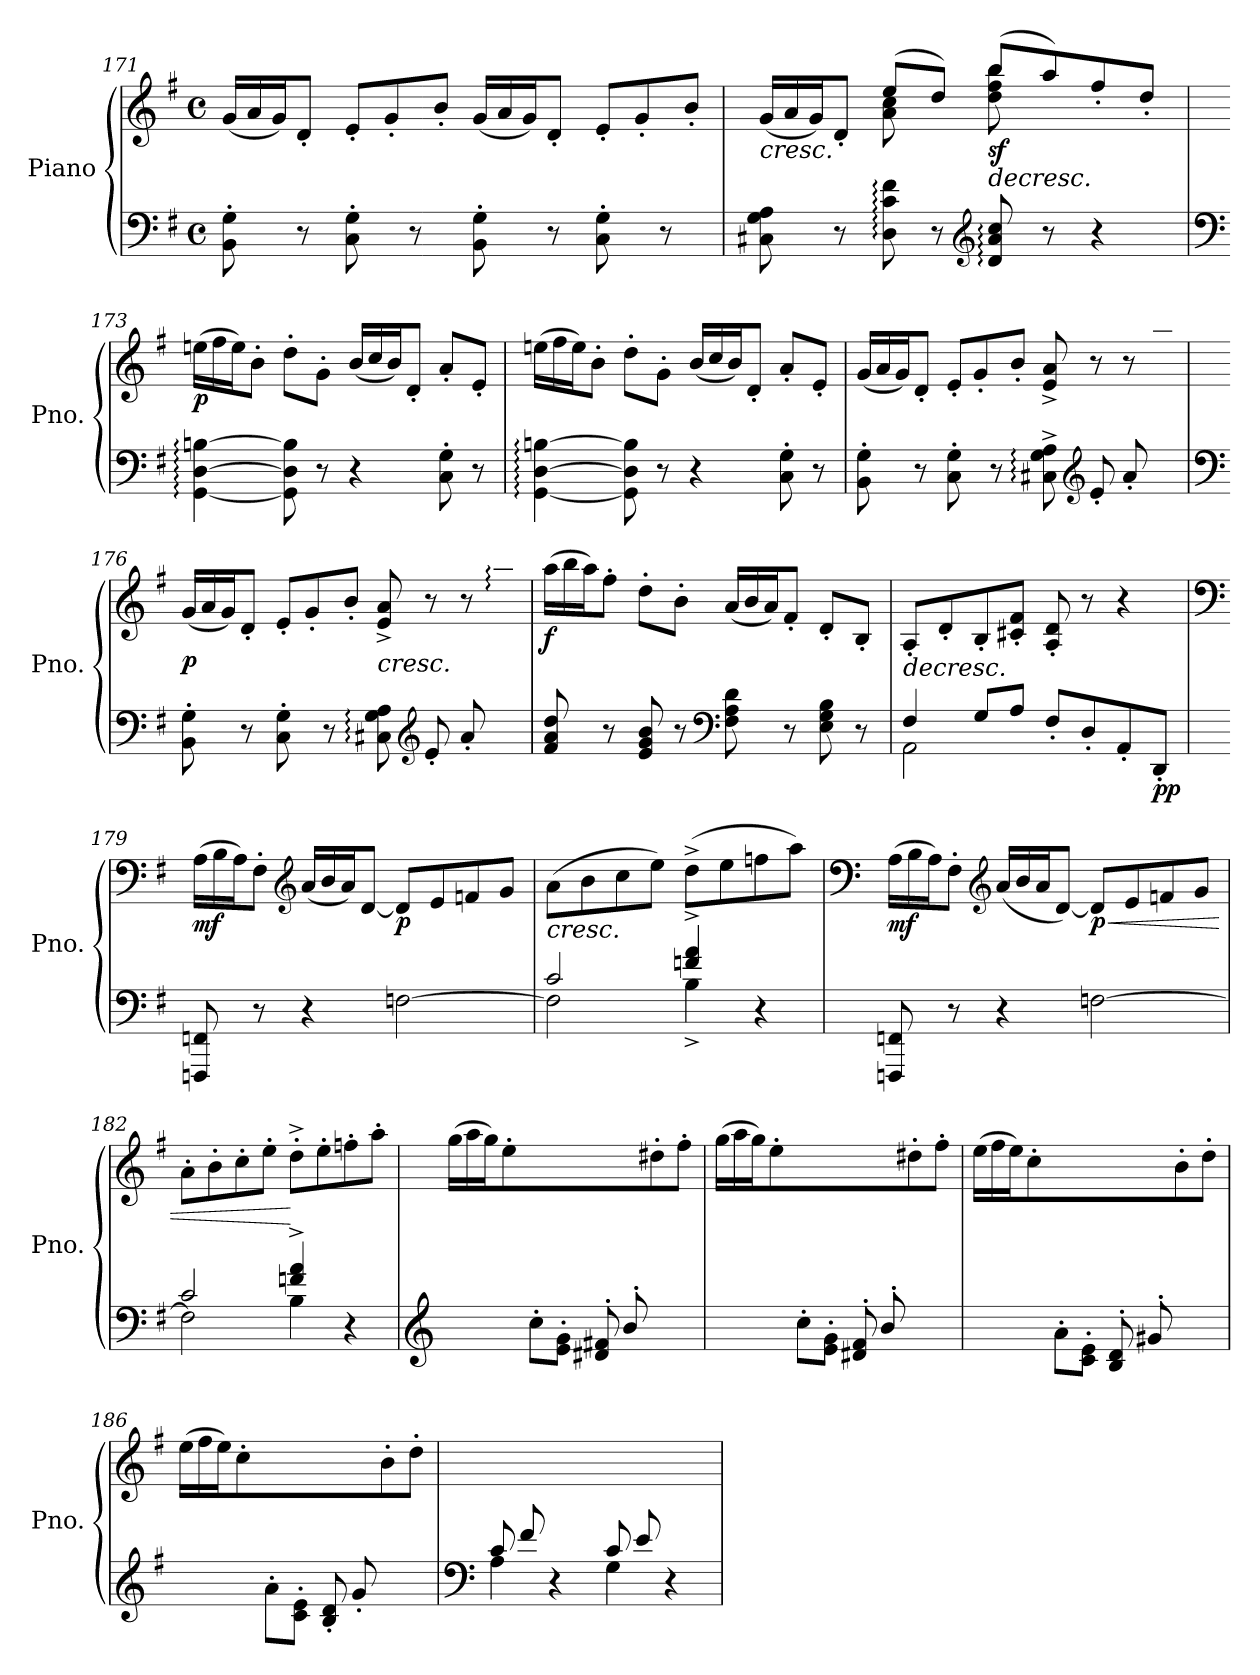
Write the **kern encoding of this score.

**kern	**kern	**dynam
*part1	*part1	*part1
*staff2	*staff1	*staff1/2
*I"Piano	*	*
*I'Pno.	*	*
!!LO:LB:g=z
*clefF4	*clefG2	*
*k[f#]	*k[f#]	*
*M4/4	*M4/4	*
*met(c)	*met(c)	*
*	*Xtuplet	*
=171	=171	=171
8BB\' 8G\'	(24g/LL	.
.	24a/	.
.	24g/J)	.
8r	8d'/J	.
8C\' 8G\'	12e'/L	.
.	12g'/	.
8r	.	.
.	12b'/J	.
8BB\' 8G\'	(24g/LL	.
.	24a/	.
.	24g/J)	.
8r	8d'/J	.
8C\' 8G\'	12e'/L	.
.	12g'/	.
8r	.	.
.	12b'/J	.
=172	=172	=172
!	!	!LO:HP:b
*	*^	*
8C#X\ 8G\ 8A\	(24g/LL	4ryy	<
.	24a/	.	.
.	24g/J)	.	.
8r	8d'/J	.	.
8D\: 8c\: 8f#\:	(8ee/L	8a\ 8cc\	.
8r	8dd/J)	8ryy	.
*clefG2	*	*	*
!	!	!	!LO:HP:b
!	!	!	!LO:DY:n=1:b
8d/: 8a/: 8cc/:	(8bb/L	8dd\: 8ff#\: 8bb\:	> sf
8r	8aa/)	4.ryy	.
4r	8ff#'/	.	.
.	8dd'/J	.	.
*	*v	*v	*
.	.	[
=173	=173	=173
*clefF4	*	*
!	!	!LO:DY:b
[4GG\: [4D\: [4Bn\:	(24een\LL	p
.	24ff#\	.
.	24ee\J)	.
.	8b'\J	.
8GG\] 8D\] 8B\]	8dd'\L	.
8r	8g'\J	.
4r	(24b/LL	.
.	24cc/	.
.	24b/J)	.
.	8d'/J	.
8C\' 8G\'	8a'/L	.
8r	8e'/J	.
=174	=174	=174
[4GG\: [4D\: [4Bn\:	(24een\LL	.
.	24ff#\	.
.	24ee\J)	.
.	8b'\J	.
8GG\] 8D\] 8B\]	8dd'\L	.
8r	8g'\J	.
4r	(24b/LL	.
.	24cc/	.
.	24b/J)	.
.	8d'/J	.
8C\' 8G\'	8a'/L	.
8r	8e'/J	.
!!LO:LB:g=z
=175	=175	=175
*	*^	*
8BB\' 8G\'	(24g/LL	2..ryy	.
.	24a/	.	.
.	24g/J)	.	.
8r	8d'/J	.	.
8C\' 8G\'	12e'/L	.	.
.	12g'/	.	.
8r	.	.	.
.	12b'/J	.	.
8C#X\:^ 8G\:^ 8A\:^	8e/^ 8a/^	.	.
*clefG2	*	*	*
8e'/L	8r	.	.
8a'/	8r	.	.
8ryy	8ryy	8ee\^ 8aa\^J	.
=176	=176	=176	=176
*clefF4	*	*	*
!	!	!	!LO:DY:b
8BB\' 8G\'	(24g/LL	2..ryy	p
.	24a/	.	.
.	24g/J)	.	.
8r	8d'/J	.	.
8C\' 8G\'	12e'/L	.	.
.	12g'/	.	.
8r	.	.	.
.	12b'/J	.	.
!	!	!	!LO:HP:b
8C#X\: 8G\: 8A\:	8e/^ 8a/^	.	<
*clefG2	*	*	*
8e'/L	8r	.	.
8a'/	8r	.	.
8ryy	8ryy	8ee\:^ 8aa\:^J	]
=177	=177	=177	=177
!	!	!	!LO:DY:b
*	*v	*v	*
8f#/ 8a/ 8dd/	(24aa\LL	f
.	24bb\	.
.	24aa\J)	.
8r	8ff#'\J	.
8e/ 8g/ 8b/	8dd'\L	.
8r	8b'\J	.
*clefF4	*	*
8F#\ 8A\ 8d\	(24a/LL	.
.	24b/	.
.	24a/J)	.
8r	8f#'/J	.
8E\ 8G\ 8B\	8d'/L	.
8r	8B'/J	.
=178	=178	=178
*^	*	*
!	!	!	!LO:HP:b
4F#/	2AA\	8A'/L	>
.	.	8d'/	.
8G/L	.	8B'/	.
8A/J	.	8c#X/' 8f#/'J	.
8F#'/L	2ryy	8A/' 8d/'	[
8D'/	.	8r	.
8AA'/	.	4r	.
!	!	!	!LO:DY:b=2
8DD'/J	.	.	pp
*v	*v	*	*
!!LO:PB:g=z
=179	=179	=179
*	*clefF4	*
!	!	!LO:DY:b
8FFFn/ 8FFn/	(24A\LL	mf
.	24B\	.
.	24A\J)	.
8r	8F#'\J	.
*	*clefG2	*
4r	(24a/LL	.
.	24b/	.
.	24a/J)	.
.	[8d/J	.
!	!	!LO:DY:b
[2Fn\	8d/L]	p
.	8e/	.
.	8fn/	.
.	8g/J	.
=180	=180	=180
*^	*	*
!	!	!	!LO:HP:b
2c/	2F\]	(8a\L	<
.	.	8b\	.
.	.	8cc\	.
.	.	8ee\J)	.
4fn/^ 4a/^	4B^\	(8dd^\L	.
.	.	8ee\	.
4r	4rBByy	8ffn\	.
.	.	8aa\J)	.
*v	*v	*	*
.	.	]
=181	=181	=181
*	*clefF4	*
!	!	!LO:DY:b
8FFFn/ 8FFn/	(24A\LL	mf
.	24B\	.
.	24A\J)	.
8r	8F#'\J	.
*	*clefG2	*
4r	(24a/LL	.
.	24b/	.
.	24a/J	.
.	[8d/J)	.
!	!	!LO:HP:b
!	!	!LO:DY:n=1:b
[2Fn\	8d/L]	< p
.	8e/	.
.	8fn/	.
.	8g/J	.
!!LO:LB:g=z
=182	=182	=182
*^	*	*
2c/	2F\]	8a'\L	.
.	.	8b'\	.
.	.	8cc'\	.
.	.	8ee'\J	.
4fn/^ 4a/^	4B\	8dd^'\L	[
.	.	8ee'\	.
4r	4rBByy	8ffn'\	.
.	.	8aa'\J	.
=183	=183	=183	=183
*clefG2	*	*	*
4ryy	1ryy	(24gg\LL	.
.	.	24aa\	.
.	.	24gg\J)	.
.	.	8ee'\J	.
8cc'\L	.	2ryy	.
8e\' 8g\'J	.	.	.
8d#X/' 8f#X/'L	.	.	.
8b'/	.	.	.
4ryy	.	8dd#X'\	.
.	.	8ff#'\J	.
=184	=184	=184	=184
4ryy	1ryy	(24gg\LL	.
.	.	24aa\	.
.	.	24gg\J)	.
.	.	8ee'\J	.
8cc'\L	.	2ryy	.
8e\' 8g\'J	.	.	.
8d#X/' 8f#/'L	.	.	.
8b'/	.	.	.
4ryy	.	8dd#X'\	.
.	.	8ff#'\J	.
=185	=185	=185	=185
4ryy	1ryy	(24ee\LL	.
.	.	24ff#\	.
.	.	24ee\J)	.
.	.	8cc'\J	.
8a'\L	.	2ryy	.
8c\' 8e\'J	.	.	.
8B/' 8d/'L	.	.	.
8g#X'/	.	.	.
4ryy	.	8b'\	.
.	.	8dd'\J	.
!!LO:LB:g=z
=186	=186	=186	=186
4ryy	1ryy	(24ee\LL	.
.	.	24ff#\	.
.	.	24ee\J)	.
.	.	8cc'\J	.
8a'\L	.	2ryy	.
8c\' 8e\'J	.	.	.
8B/' 8d/'L	.	.	.
8g'/	.	.	.
4ryy	.	8b'\	.
.	.	8dd'\J	.
*v	*v	*	*
.	.	[
=187	=187	=187
*clefF4	*	*
*^	*	*
8c/L	4A\	4ryy	.
8f#/	.	.	.
4ryy	4r	8a'\	.
.	.	8dd'\J	.
8c/L	4G\	4ryy	.
8e/	.	.	.
4ryy	4r	8g'\	.
.	.	8dd'\J	.
*v	*v	*	*
=	=	=
*-	*-	*-
